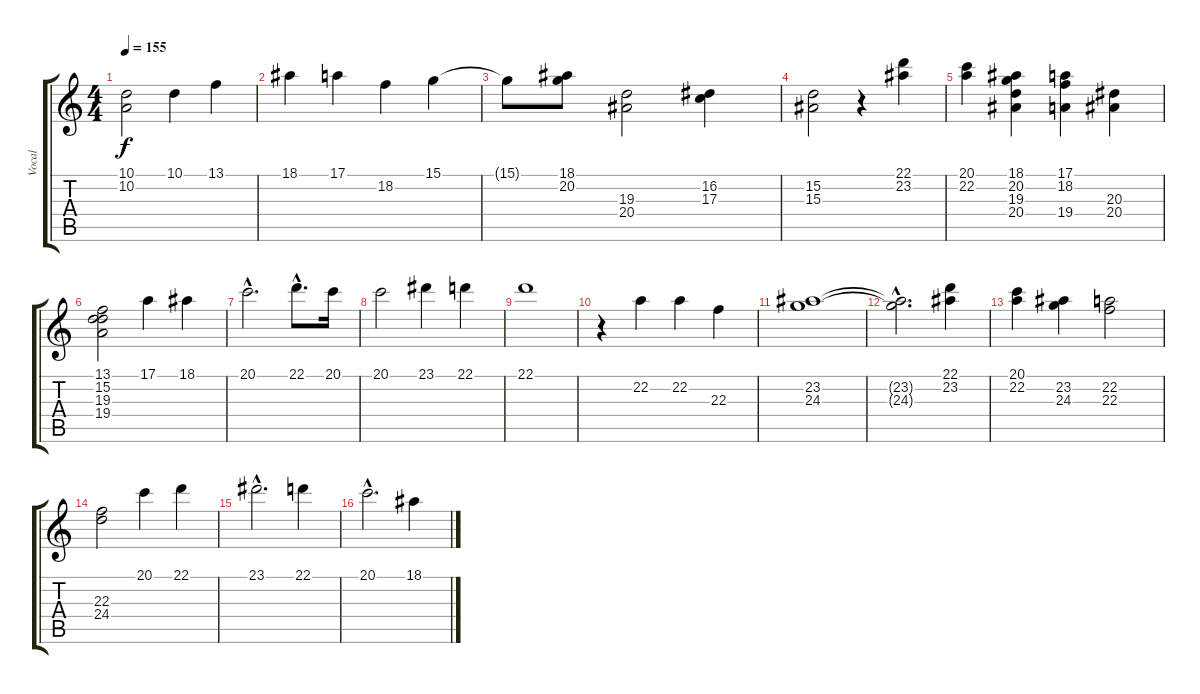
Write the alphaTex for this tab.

\track ("Vocal" "Vocal") {instrument lead6voice}
\staff {score tabs}
\tuning (E4 B3 G3 D3 A2 E2) {hide}
\ts (4 4)
\tempo 155
\clef g2
\ks c
(10.1 10.2).2{dy f} 10.1.4 13.1.4 |
18.1.4 17.1.4 18.2.4 15.1.4 |
15.1{t}.8 (18.1 20.2).8 (19.3 20.4).2 (16.2 17.3).4 |
(15.2 15.3).2 r.4 (22.1 23.2).4 |
(20.1 22.2).4 (18.1 20.2 19.3 20.4).4 (17.1 18.2 19.4).4 (20.3 20.4).4 |
(13.1 15.2 19.3 19.4).2 17.1.4 18.1.4 |
20.1{hac}.2{d} 22.1{hac}.8{d} 20.1.16 |
20.1.2 23.1.4 22.1.4 |
22.1.1 |
r.4 22.2.4 22.2.4 22.3.4 |
(23.2 24.3).1 |
(23.2{hac t} 24.3{hac t}).2{d} (22.1 23.2).4 |
(20.1 22.2).4 (23.2 24.3).4 (22.2 22.3).2 |
(22.3 24.4).2 20.1.4 22.1.4 |
23.1{hac}.2{d} 22.1.4 |
20.1{hac}.2{d} 18.1.4
